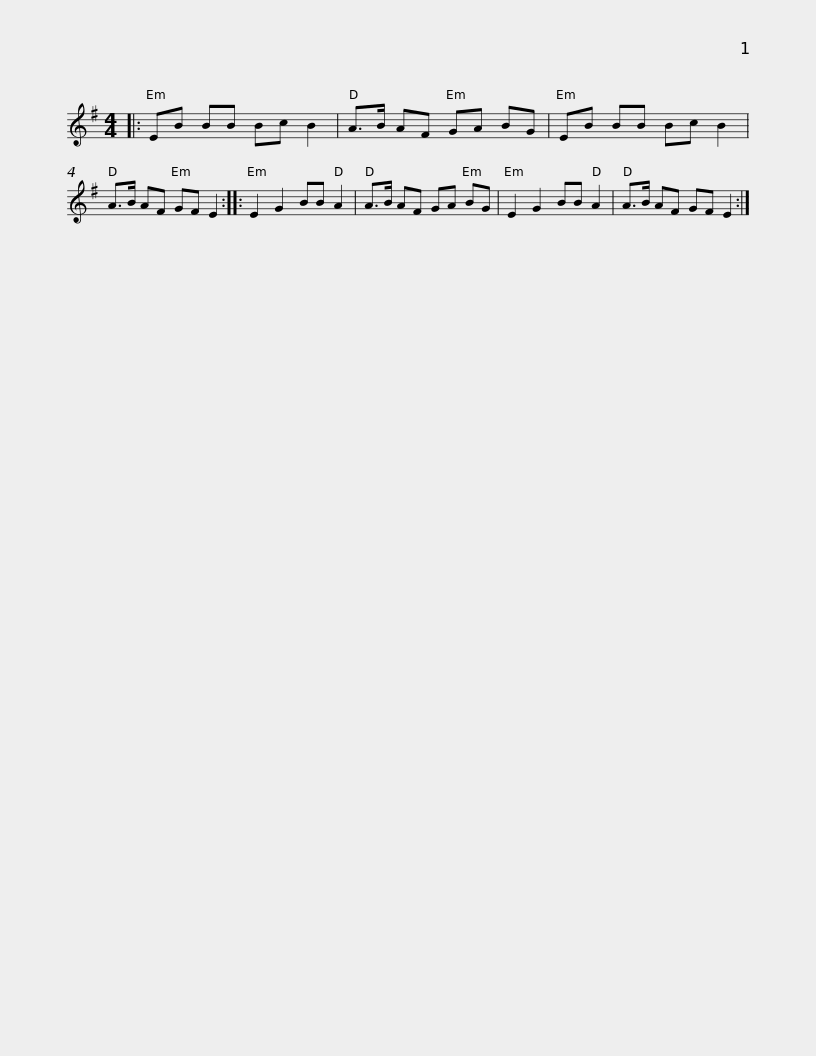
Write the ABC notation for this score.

X:1
L:1/8
M:4/4
I:linebreak $
K:Emin
V:1 treble
V:1
|: EB BB Bc B2 | A>B AF GA BG | EB BB Bc B2 | A>B AF GF E2 :: E2 G2 BB A2 |$ %5
 A>B AF GA BG | E2 G2 BB A2 | A>B AF GF E2 :| %8
